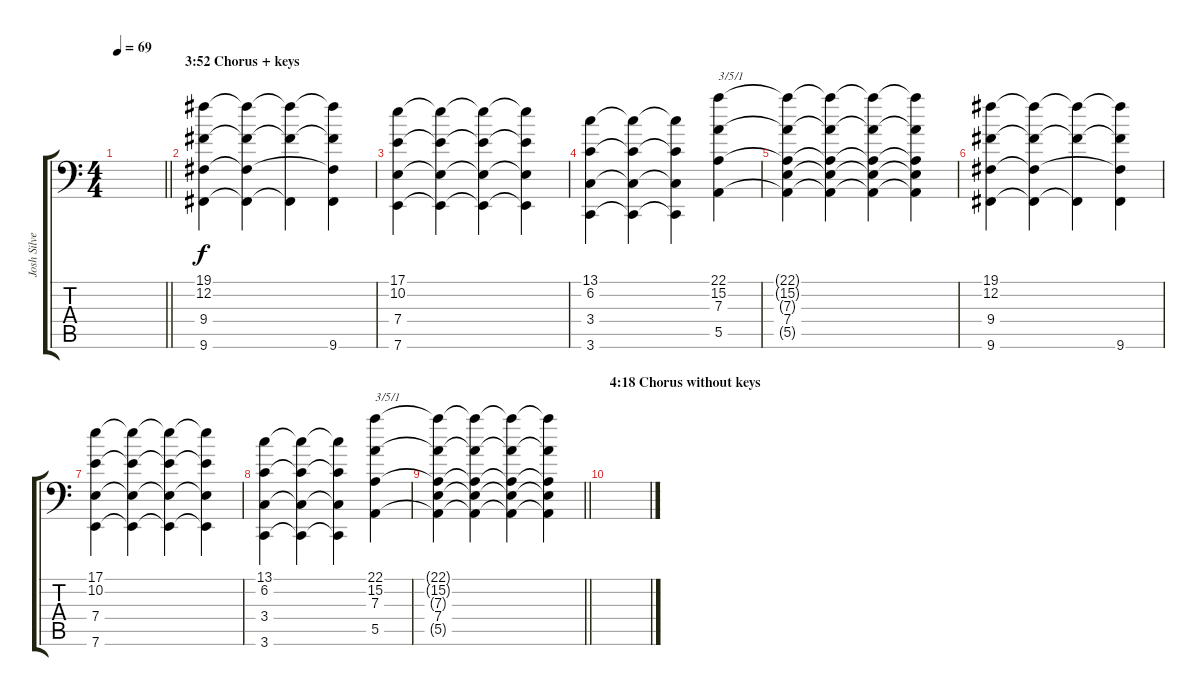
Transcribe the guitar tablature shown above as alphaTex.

\track ("Josh Silver (Aaahs /  Timpani / Raven (D" "Josh Silve") {instrument pad4choir}
\staff {score tabs}
\tuning (B3 Gb3 D3 A2 E2 A1) {hide}
\ts (4 4)
\tempo 69
\clef f4
\barLineRight lightlight
\ks c
|
\section ("" "3:52 Chorus + keys")
(19.1 12.2 9.4 9.6).4{volume 7 instrument pad4choir} (19.1{t} 12.2{t} 9.4{t} 9.6{t}).4 (19.1{t} 12.2{t} 9.6{t}).4 (19.1{t} 12.2{t} 9.4{t} 9.6).4 |
(17.1 10.2 7.4 7.6).4 (17.1{t} 10.2{t} 7.4{t} 7.6{t}).4 (17.1{t} 10.2{t} 7.4{t} 7.6{t}).4 (17.1{t} 10.2{t} 7.4{t} 7.6{t}).4 |
(13.1 6.2 3.4 3.6).4 (13.1{t} 6.2{t} 3.4{t} 3.6{t}).4 (13.1{t} 6.2{t} 3.4{t} 3.6{t}).4 (22.1 15.2 7.3 5.5).4{txt "3/5/1"} |
(22.1{t} 15.2{t} 7.3{t} 7.4 5.5{t}).4 (22.1{t} 15.2{t} 7.3{t} 7.4{t} 5.5{t}).4 (22.1{t} 15.2{t} 7.3{t} 7.4{t} 5.5{t}).4 (22.1{t} 15.2{t} 7.3{t} 7.4{t} 5.5{t}).4 |
(19.1 12.2 9.4 9.6).4{volume 7 instrument pad4choir} (19.1{t} 12.2{t} 9.4{t} 9.6{t}).4 (19.1{t} 12.2{t} 9.6{t}).4 (19.1{t} 12.2{t} 9.4{t} 9.6).4 |
(17.1 10.2 7.4 7.6).4 (17.1{t} 10.2{t} 7.4{t} 7.6{t}).4 (17.1{t} 10.2{t} 7.4{t} 7.6{t}).4 (17.1{t} 10.2{t} 7.4{t} 7.6{t}).4 |
(13.1 6.2 3.4 3.6).4 (13.1{t} 6.2{t} 3.4{t} 3.6{t}).4 (13.1{t} 6.2{t} 3.4{t} 3.6{t}).4 (22.1 15.2 7.3 5.5).4{txt "3/5/1"} |
\barLineRight lightlight
(22.1{t} 15.2{t} 7.3{t} 7.4 5.5{t}).4 (22.1{t} 15.2{t} 7.3{t} 7.4{t} 5.5{t}).4 (22.1{t} 15.2{t} 7.3{t} 7.4{t} 5.5{t}).4 (22.1{t} 15.2{t} 7.3{t} 7.4{t} 5.5{t}).4 |
\section ("" "4:18 Chorus without keys")
